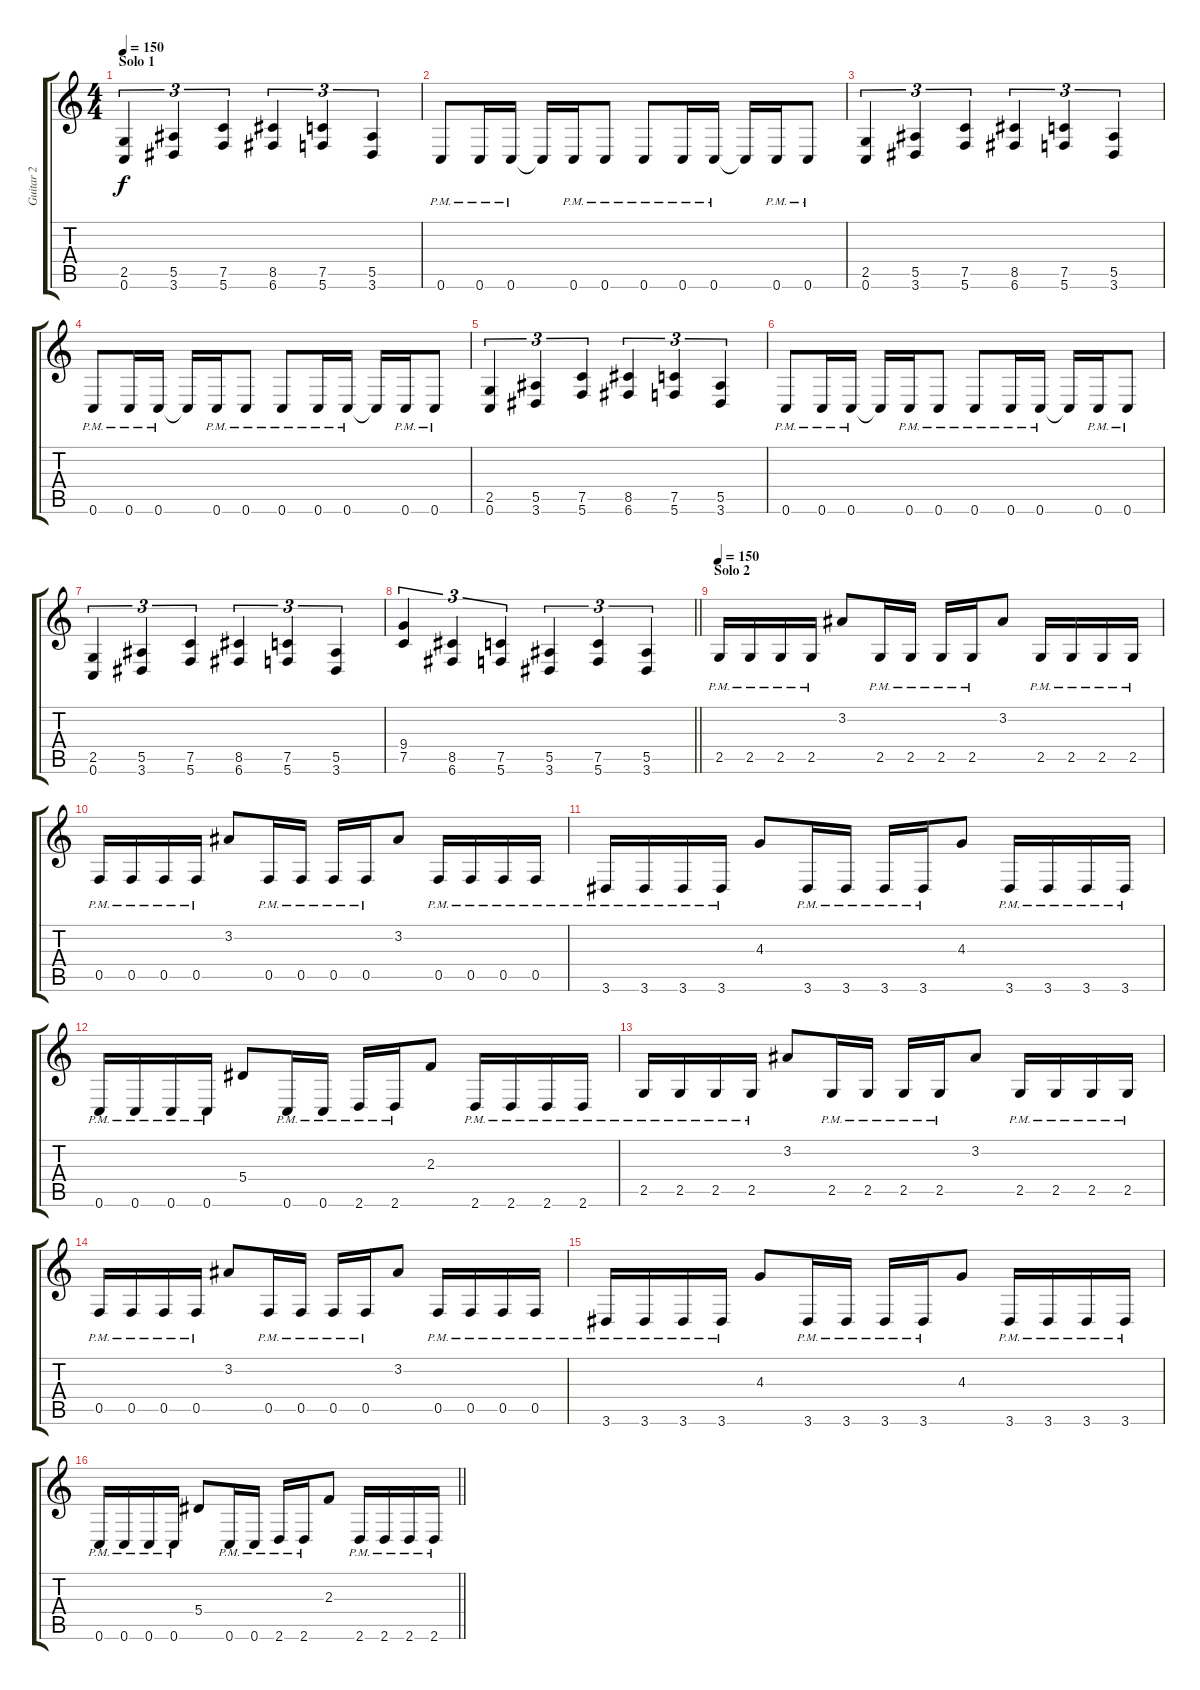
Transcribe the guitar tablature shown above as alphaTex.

\track ("Guitar 2" "Guitar 2") {instrument distortionguitar}
\staff {score tabs}
\tuning (C4 G3 Eb3 Bb2 F2 C2) {hide}
\ts (4 4)
\section ("" "Solo 1")
\tempo 150
\clef g2
\ks c
(2.5 0.6).4{tu (3 2) dy f} (5.5 3.6).4{tu (3 2)} (7.5 5.6).4{tu (3 2)} (8.5 6.6).4{tu (3 2)} (7.5 5.6).4{tu (3 2)} (5.5 3.6).4{tu (3 2)} |
0.6{pm}.8 0.6{pm}.16 0.6{pm}.16 0.6{t}.16 0.6{pm}.16 0.6{pm}.8 0.6{pm}.8 0.6{pm}.16 0.6{pm}.16 0.6{t}.16 0.6{pm}.16 0.6{pm}.8 |
(2.5 0.6).4{tu (3 2)} (5.5 3.6).4{tu (3 2)} (7.5 5.6).4{tu (3 2)} (8.5 6.6).4{tu (3 2)} (7.5 5.6).4{tu (3 2)} (5.5 3.6).4{tu (3 2)} |
0.6{pm}.8 0.6{pm}.16 0.6{pm}.16 0.6{t}.16 0.6{pm}.16 0.6{pm}.8 0.6{pm}.8 0.6{pm}.16 0.6{pm}.16 0.6{t}.16 0.6{pm}.16 0.6{pm}.8 |
(2.5 0.6).4{tu (3 2)} (5.5 3.6).4{tu (3 2)} (7.5 5.6).4{tu (3 2)} (8.5 6.6).4{tu (3 2)} (7.5 5.6).4{tu (3 2)} (5.5 3.6).4{tu (3 2)} |
0.6{pm}.8 0.6{pm}.16 0.6{pm}.16 0.6{t}.16 0.6{pm}.16 0.6{pm}.8 0.6{pm}.8 0.6{pm}.16 0.6{pm}.16 0.6{t}.16 0.6{pm}.16 0.6{pm}.8 |
(2.5 0.6).4{tu (3 2)} (5.5 3.6).4{tu (3 2)} (7.5 5.6).4{tu (3 2)} (8.5 6.6).4{tu (3 2)} (7.5 5.6).4{tu (3 2)} (5.5 3.6).4{tu (3 2)} |
\barLineRight lightlight
(9.4 7.5).4{tu (3 2)} (8.5 6.6).4{tu (3 2)} (7.5 5.6).4{tu (3 2)} (5.5 3.6).4{tu (3 2)} (7.5 5.6).4{tu (3 2)} (5.5 3.6).4{tu (3 2)} |
\section ("" "Solo 2")
\tempo 150
2.5{pm}.16 2.5{pm}.16 2.5{pm}.16 2.5{pm}.16 3.2.8 2.5{pm}.16 2.5{pm}.16 2.5{pm}.16 2.5{pm}.16 3.2.8 2.5{pm}.16 2.5{pm}.16 2.5{pm}.16 2.5{pm}.16 |
0.5{pm}.16 0.5{pm}.16 0.5{pm}.16 0.5{pm}.16 3.2.8 0.5{pm}.16 0.5{pm}.16 0.5{pm}.16 0.5{pm}.16 3.2.8 0.5{pm}.16 0.5{pm}.16 0.5{pm}.16 0.5{pm}.16 |
3.6{pm}.16 3.6{pm}.16 3.6{pm}.16 3.6{pm}.16 4.3.8 3.6{pm}.16 3.6{pm}.16 3.6{pm}.16 3.6{pm}.16 4.3.8 3.6{pm}.16 3.6{pm}.16 3.6{pm}.16 3.6{pm}.16 |
0.6{pm}.16 0.6{pm}.16 0.6{pm}.16 0.6{pm}.16 5.4.8 0.6{pm}.16 0.6{pm}.16 2.6{pm}.16 2.6{pm}.16 2.3.8 2.6{pm}.16 2.6{pm}.16 2.6{pm}.16 2.6{pm}.16 |
2.5{pm}.16 2.5{pm}.16 2.5{pm}.16 2.5{pm}.16 3.2.8 2.5{pm}.16 2.5{pm}.16 2.5{pm}.16 2.5{pm}.16 3.2.8 2.5{pm}.16 2.5{pm}.16 2.5{pm}.16 2.5{pm}.16 |
0.5{pm}.16 0.5{pm}.16 0.5{pm}.16 0.5{pm}.16 3.2.8 0.5{pm}.16 0.5{pm}.16 0.5{pm}.16 0.5{pm}.16 3.2.8 0.5{pm}.16 0.5{pm}.16 0.5{pm}.16 0.5{pm}.16 |
3.6{pm}.16 3.6{pm}.16 3.6{pm}.16 3.6{pm}.16 4.3.8 3.6{pm}.16 3.6{pm}.16 3.6{pm}.16 3.6{pm}.16 4.3.8 3.6{pm}.16 3.6{pm}.16 3.6{pm}.16 3.6{pm}.16 |
\barLineRight lightlight
0.6{pm}.16 0.6{pm}.16 0.6{pm}.16 0.6{pm}.16 5.4.8 0.6{pm}.16 0.6{pm}.16 2.6{pm}.16 2.6{pm}.16 2.3.8 2.6{pm}.16 2.6{pm}.16 2.6{pm}.16 2.6{pm}.16
